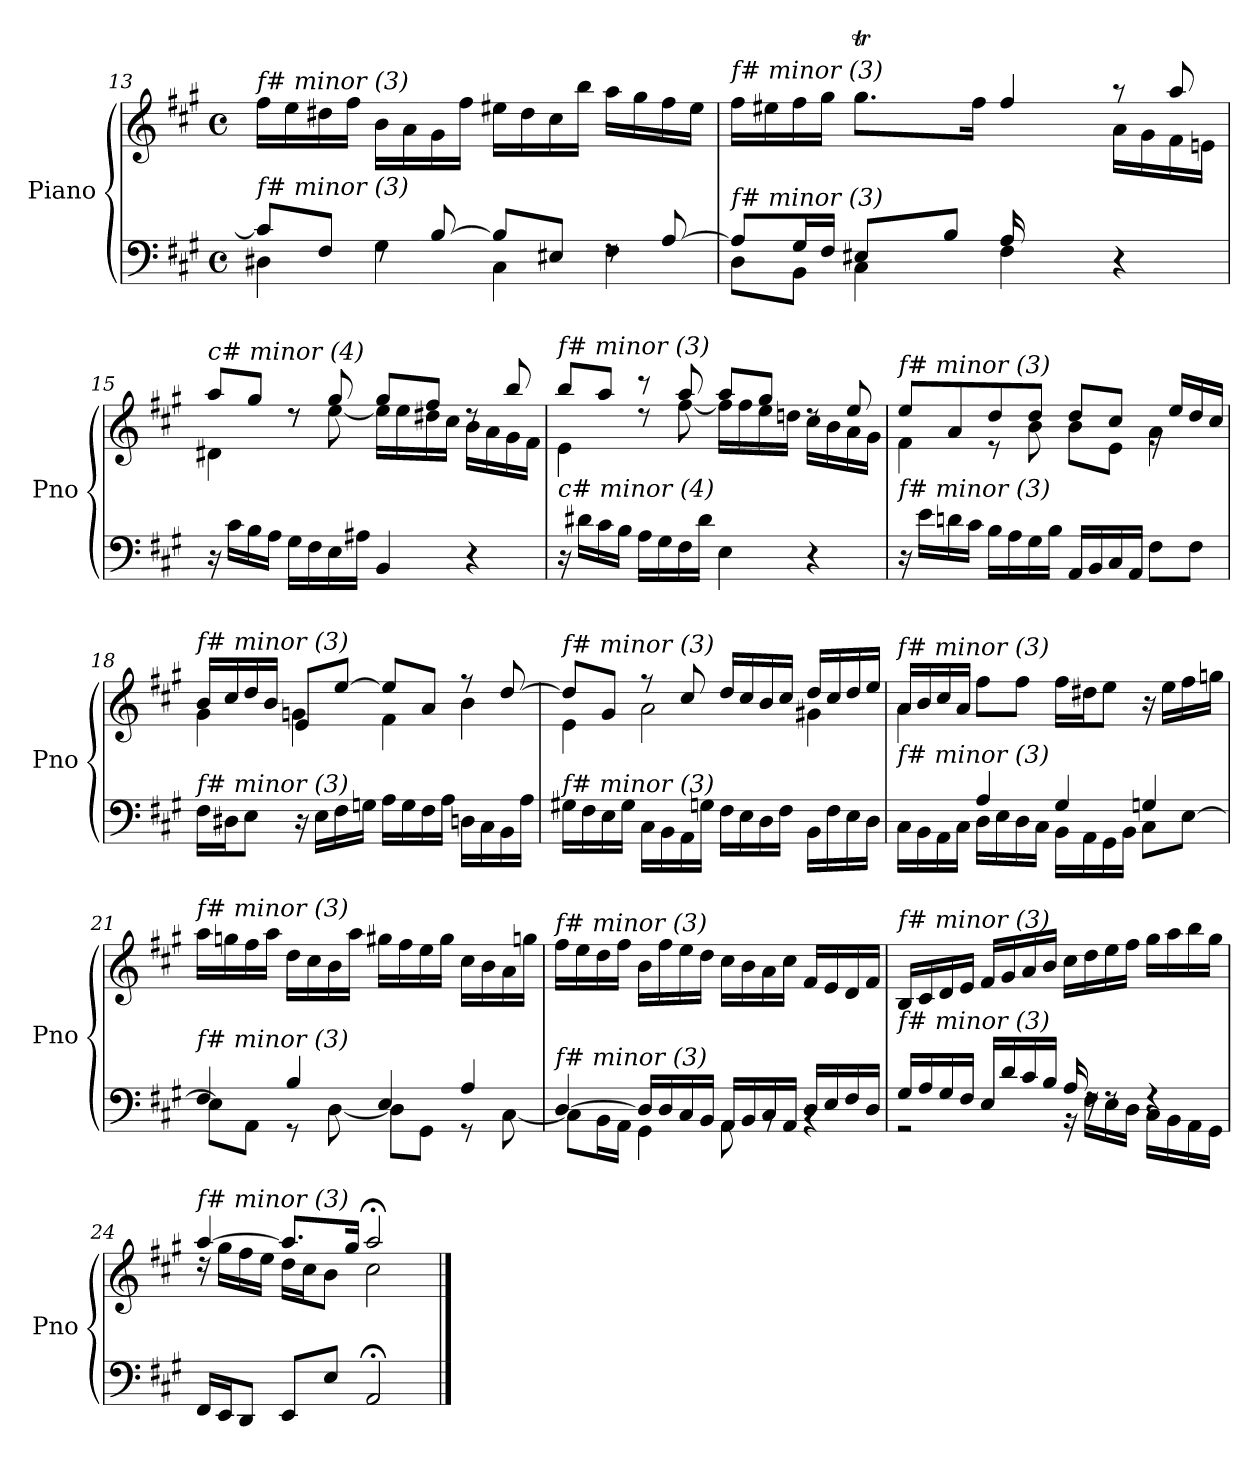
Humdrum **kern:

**kern	**kern
*part1	*part1
*staff2	*staff1
*I"Piano	*
*I'Pno	*
!!LO:LB:g=z
*clefF4	*clefG2
*k[f#c#g#]	*k[f#c#g#]
*M4/4	*M4/4
*met(c)	*met(c)
=13	=13
*^	*
!	!	!LO:TX:i:t=f# minor (3)
!LO:TX:i:t=f# minor (3)	!	!
8c#/L]	4D#X\	16ff#\LL
.	.	16ee\
8F#/J	.	16dd#X\
.	.	16ff#\JJ
8rF	4G#\	16b\LL
.	.	16a\
[8B/	.	16g#\
.	.	16ff#\JJ
8B/L]	4C#\	16ee#X\LL
.	.	16dd#\
8E#X/J	.	16cc#\
.	.	16bb\JJ
8rF	4F#\	16aa\LL
.	.	16gg#\
[8A/	.	16ff#\
.	.	16ee#\JJ
=14	=14	=14
*^	*	*^
*	*	*^	*	*^
*	*	*	*	*	*	*^
!	!	!	!	!LO:TX:i:t=f# minor (3)	!	!	!
!LO:TX:i:t=f# minor (3)	!	!	!	!	!	!	!
2ryy	4ryy	8A/L]	8D\L	16ff#\LL	2ryy	4ryy	2ryy
.	.	.	.	16ee#X\	.	.	.
.	.	16G#/L	8BB\J	16ff#\	.	.	.
.	.	16F#/JJ	.	16gg#\JJ	.	.	.
.	8.ryy	8E#X/L	4C#\	8.gg#t\L	.	32aaLLLyy	.
.	.	.	.	.	.	32gg#yy	.
.	.	.	.	.	.	32aaJyy	.
.	.	.	.	.	.	16.gg#JJyy	.
.	.	8B/J	.	.	.	.	.
.	2ryy	.	.	16ff#\Jk	.	2ryy	.
16A/LL	.	4F#\	2ryy	4ff#/	16ryy	.	2ryy
4..ryy	.	.	.	.	16dd\	.	.
.	.	.	.	.	16cc#\	.	.
.	.	.	.	.	16b\JJ	.	.
.	.	4r	.	8r	16a\LL	.	.
.	.	.	.	.	16g#\	.	.
.	.	.	.	8aa/	16f#\	.	.
.	16ryy	.	.	.	16en\JJ	16ryy	.
*	*v	*v	*v	*	*	*	*
*	*	*	*	*v	*v
!!LO:LB:g=z
=15	=15	=15	=15	=15
!	!	!LO:TX:i:t=c# minor (4)	!	!
!LO:TX:i:t=f# minor (3)	!	!	!	!
*v	*v	*	*	*
*	*	*v	*v
16r	8aa/L	4d#X\
16c#\LL	.	.
16B\	8gg#/J	.
16A\JJ	.	.
16G#\LL	8rdd	8rdd
16F#\	.	.
16E\	8gg#/	[8ee\
16A#X\JJ	.	.
4BB/	8gg#/L	16ee\LL]
.	.	16ee\
.	8ff#/J	16dd#X\
.	.	16cc#\JJ
4r	8rdd	16b\LL
.	.	16a\
.	8bb/	16g#\
.	.	16f#\JJ
=16	=16	=16
!	!LO:TX:i:t=f# minor (3)	!
!LO:TX:i:t=c# minor (4)	!	!
16r	8bb/L	4e\
16d#X\LL	.	.
16c#\	8aa/J	.
16B\JJ	.	.
16A\LL	8r	8rdd
16G#\	.	.
16F#\	8aa/	[8ff#\
16d#\JJ	.	.
4E\	8aa/L	16ff#\LL]
.	.	16ff#\
.	8gg#/J	16ee\
.	.	16ddn\JJ
4r	8rdd	16cc#\LL
.	.	16b\
.	8ee/	16a\
.	.	16g#\JJ
!!LO:LB:g=z	!!
=17	=17	=17
!	!LO:TX:i:t=f# minor (3)	!
!LO:TX:i:t=f# minor (3)	!	!
16r	8ee/L	4f#\
16e\LL	.	.
16dn\	8a/	.
16c#\JJ	.	.
16B\LL	8dd/	8r
16A\	.	.
16G#\	8dd/J	8b\
16B\JJ	.	.
16AA/LL	8dd/L	8b\L
16BB/	.	.
16C#/	8cc#/J	8e\J
16AA/JJ	.	.
8F#\L	16rg	4a\
.	16ee/LL	.
8F#\J	16dd/	.
.	16cc#/JJ	.
=18	=18	=18
!	!LO:TX:i:t=f# minor (3)	!
!LO:TX:i:t=f# minor (3)	!	!
16F#\LL	16b/LL	4g#\
16D#X\J	16cc#/	.
8E\J	16dd/	.
.	16b/JJ	.
16r	8e/L	4gn\
16E\LL	.	.
16F#\	[8ee/J	.
16Gn\JJ	.	.
16A\LL	8ee/L]	4f#\
16G\	.	.
16F#\	8a/J	.
16A\JJ	.	.
16Dn\LL	8r	4b\
16C#\	.	.
16BB\	[8dd/	.
16A\JJ	.	.
!!LO:LB:g=z	!!
=19	=19	=19
!	!LO:TX:i:t=f# minor (3)	!
!LO:TX:i:t=f# minor (3)	!	!
16G#X\LL	8dd/L]	4e\
16F#\	.	.
16E\	8g#/J	.
16G#\JJ	.	.
16C#\LL	8r	2a\
16BB\	.	.
16AA\	8cc#/	.
16Gn\JJ	.	.
16F#\LL	16dd/LL	.
16E\	16cc#/	.
16D\	16b/	.
16F#\JJ	16cc#/JJ	.
16BB\LL	16dd/LL	4g#X\
16F#\	16cc#/	.
16E\	16dd/	.
16D\JJ	16ee/JJ	.
!!LO:PB:g=z
=20	=20	=20
*^	*	*^
*	*^	*	*	*
!	!	!	!LO:TX:i:t=f# minor (3)	!	!
!LO:TX:i:t=f# minor (3)	!	!	!	!	!
4ryy	16C#\LL	4ryy	16a/LL	4a\	4ryy
.	16BB\	.	16b/	.	.
.	16AA\	.	16cc#/	.	.
.	16C#\JJ	.	16a/JJ	.	.
2.ryy	4A/	16D\LL	8ff#\L	2.ryy	2.ryy
.	.	16E\	.	.	.
.	.	16D\	8ff#\J	.	.
.	.	16C#\JJ	.	.	.
.	4G#/	16BB\LL	16ff#\LL	.	.
.	.	16AA\	16dd#X\J	.	.
.	.	16GG#\	8ee\J	.	.
.	.	16BB\JJ	.	.	.
.	4Gn/	8C#\L	16r	.	.
.	.	.	16ee\LL	.	.
.	.	[8E\J	16ff#\	.	.
.	.	.	16ggn\JJ	.	.
*	*v	*v	*	*	*
*	*	*v	*v	*v
=21	=21	=21
!	!	!LO:TX:i:t=f# minor (3)
!LO:TX:i:t=f# minor (3)	!	!
4F#/	8E\L]	16aa\LL
.	.	16ggn\
.	8AA\J	16ff#\
.	.	16aa\JJ
4B/	8r	16dd\LL
.	.	16cc#\
.	[8D\	16b\
.	.	16aa\JJ
4E/	8D\L]	16gg#X\LL
.	.	16ff#\
.	8GG#\J	16ee\
.	.	16gg#\JJ
4A/	8r	16cc#\LL
.	.	16b\
.	[8C#\	16a\
.	.	16ggn\JJ
!!LO:PB:g=z
=22	=22	=22
!	!	!LO:TX:i:t=f# minor (3)
!LO:TX:i:t=f# minor (3)	!	!
[4D/	8C#\L]	16ff#\LL
.	.	16ee\
.	16BB\L	16dd\
.	16AA\JJ	16ff#\JJ
16D/LL]	4GG#\	16b\LL
16D/	.	16ff#\
16C#/	.	16ee\
16BB/JJ	.	16dd\JJ
16AA/LL	8AA\	16cc#\LL
16BB/	.	16b\
16C#/	8rBB	16a\
16AA/JJ	.	16cc#\JJ
16D/LL	4rBB	16f#/LL
16E/	.	16e/
16F#/	.	16d/
16D/JJ	.	16f#/JJ
=23	=23	=23
!	!	!LO:TX:i:t=f# minor (3)
!LO:TX:i:t=f# minor (3)	!	!
16G#/LL	2r	16B/LL
16A/	.	16c#/
16G#/	.	16d/
16F#/JJ	.	16e/JJ
16E/LL	.	16f#/LL
16d/	.	16g#/
16c#/	.	16a/
16B/JJ	.	16b/JJ
16A/	16r	16cc#\LL
16rF	16F#\LL	16dd\
8rF	16E\	16ee\
.	16D\JJ	16ff#\JJ
4rF	16C#\LL	16gg#\LL
.	16BB\	16aa\
.	16AA\	16bb\
.	16GG#\JJ	16gg#\JJ
!!LO:LB:g=z
=24	=24	=24
*	*	*^
!	!	!LO:TX:i:t=f# minor (3)	!
!LO:TX:i:t=f# minor (3)	!	!	!
*v	*v	*	*
16FF#/LL	[4aa/	16rdd
16EE/J	.	16gg#\LL
8DD/J	.	16ff#\
.	.	16ee\JJ
8EE/L	8.aa/L]	16dd\LL
.	.	16cc#\J
8E/J	.	8b\J
.	16gg#/Jk	.
2AA;/	2aa;</	2cc#\
*	*v	*v
==	==
*-	*-
